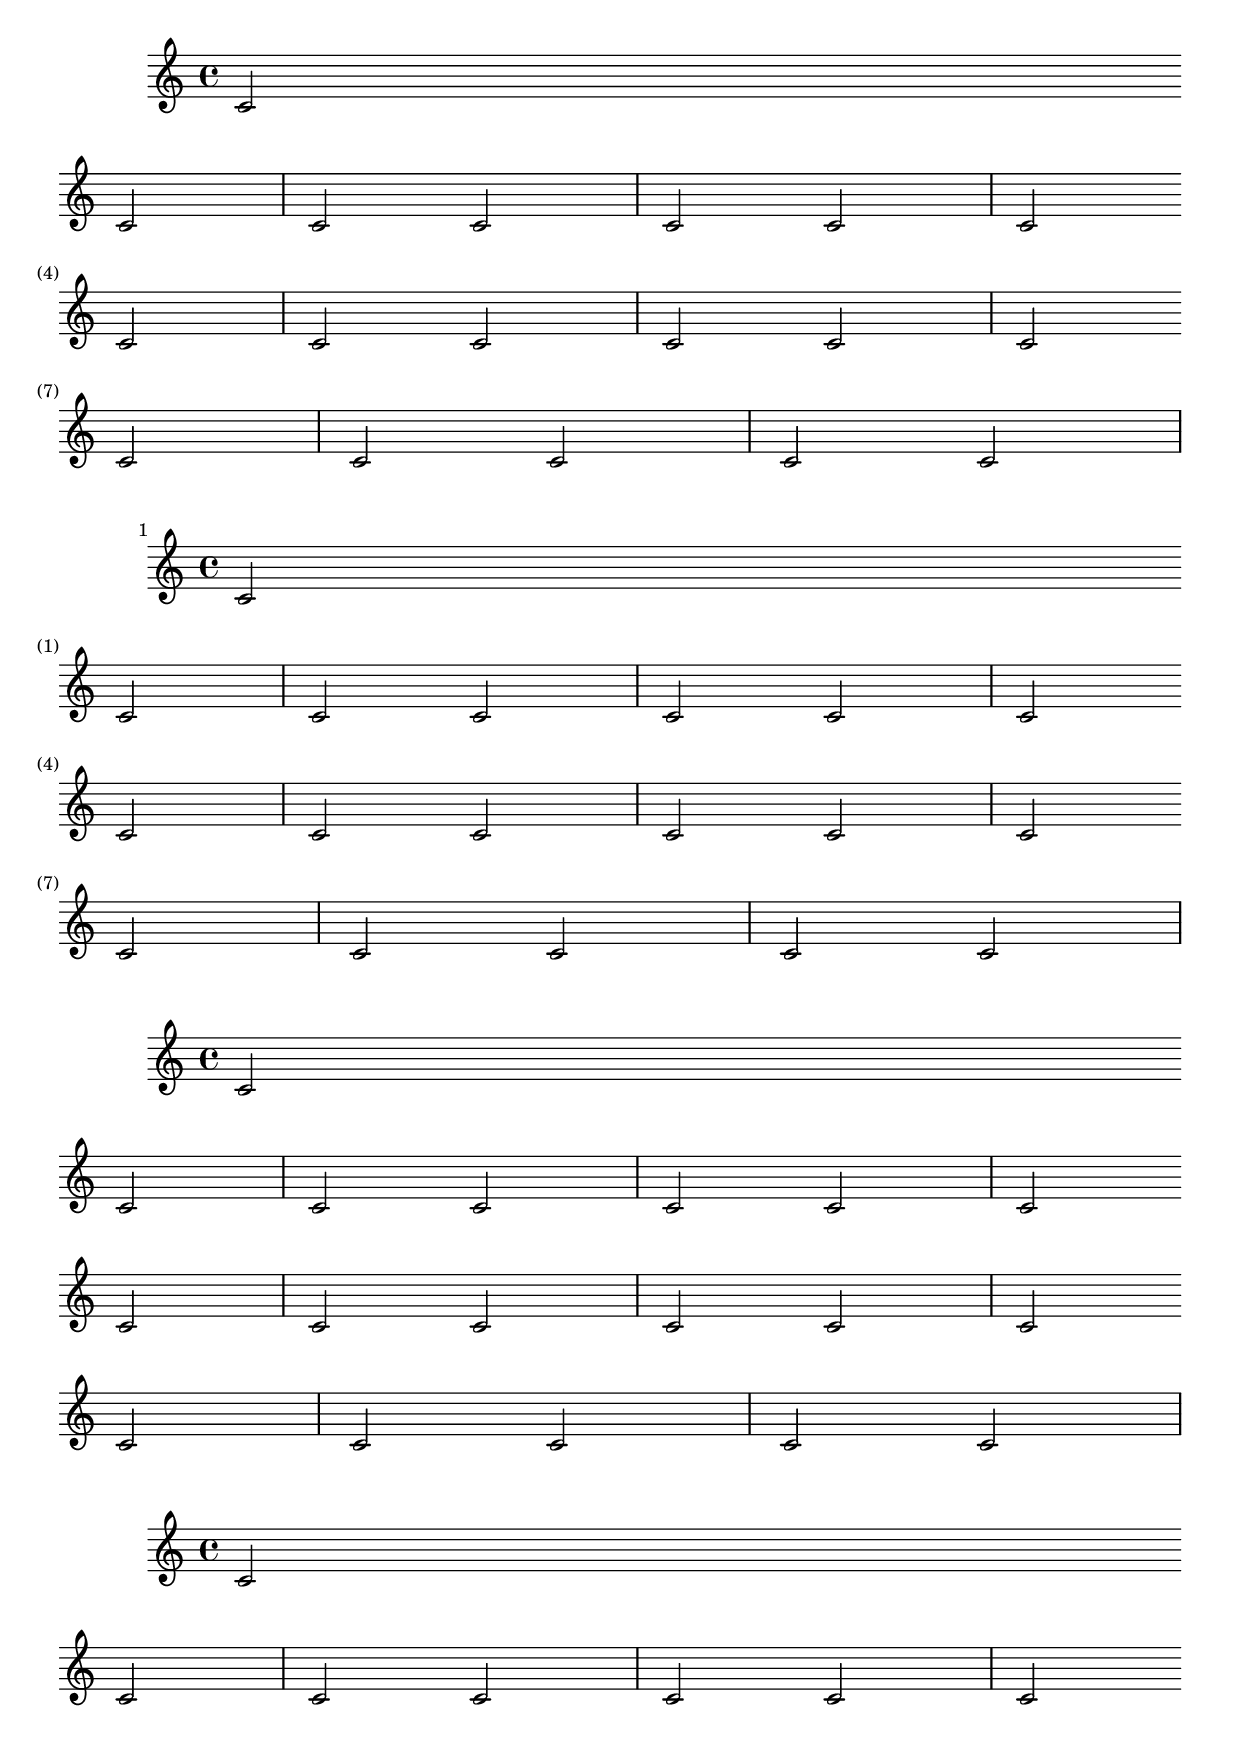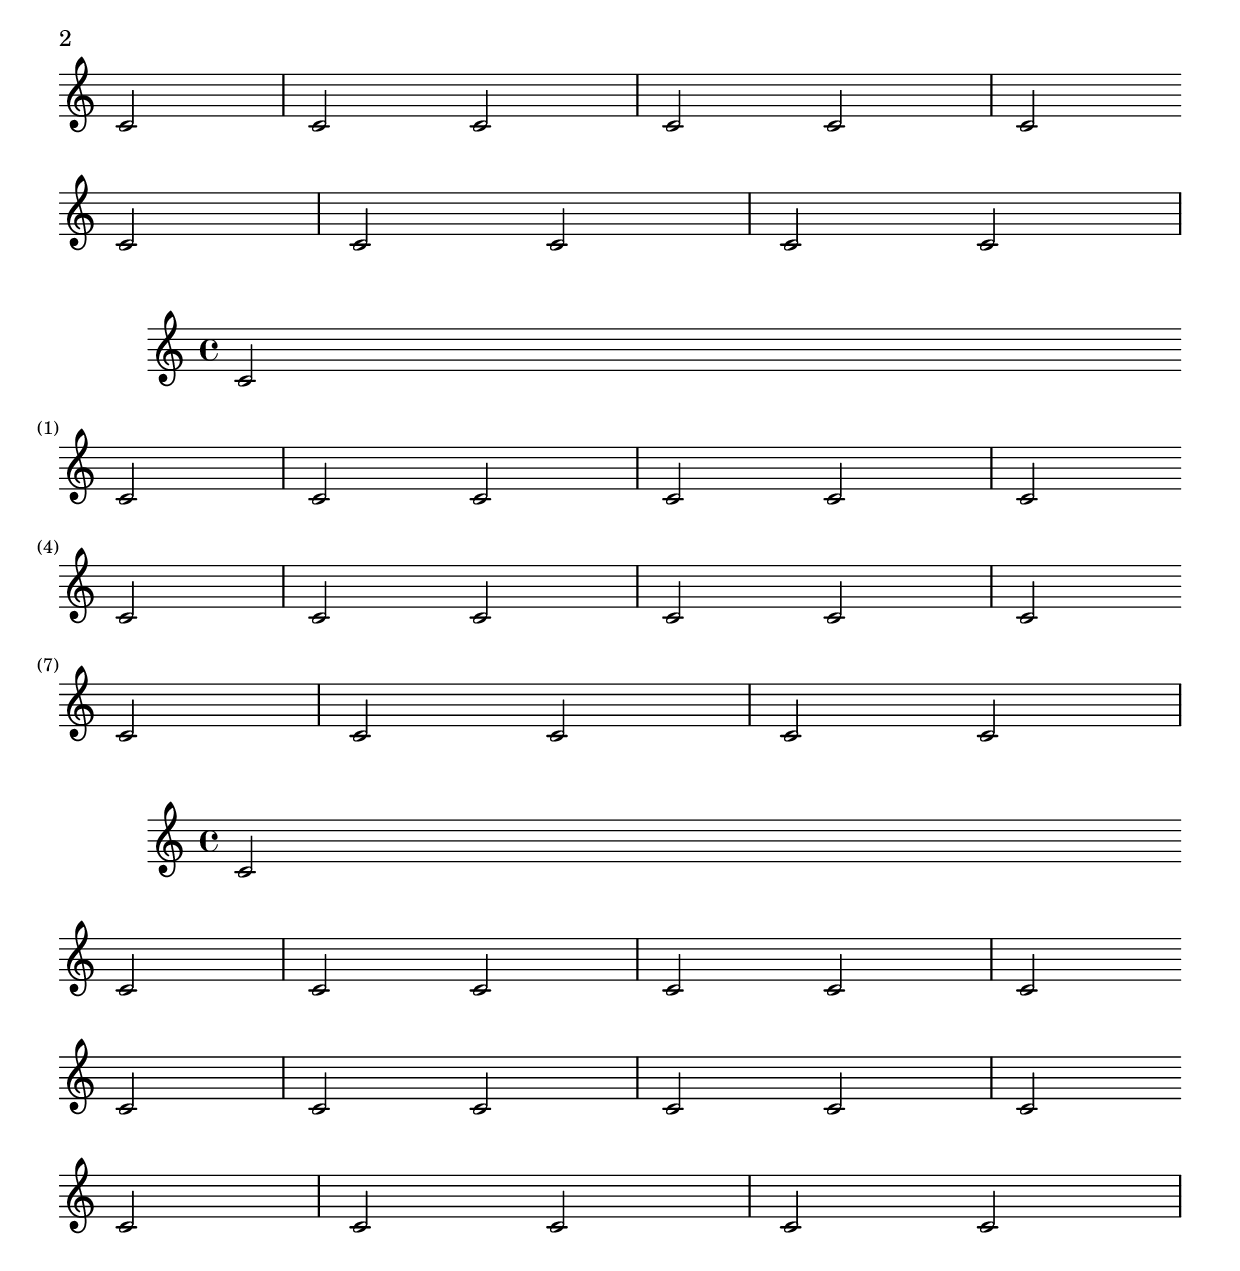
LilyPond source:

\version "2.15.24"

\header {
  texidoc = "The @code{barNumberVisibility} property controls at what
intervals bar numbers are printed.
"
}

music = \relative c' {
  \repeat unfold 3 { c2 \bar "" \break \repeat unfold 5 c2 }
}

{
  \set Score.barNumberVisibility = #first-bar-number-invisible
  \music
}

{
  \set Score.barNumberVisibility = #all-bar-numbers-visible
  \music
}

{
  \set Score.barNumberVisibility = #(every-nth-bar-number-visible 3)
  \music
}

{
  \set Score.barNumberVisibility = #(modulo-bar-number-visible 3 2)
  \music
}

{
  \set Score.barNumberVisibility = #first-bar-number-invisible-save-broken-bars
  \music
}

{
  \set Score.barNumberVisibility = #first-bar-number-invisible-and-no-parenthesized-bar-numbers
  \music
}
